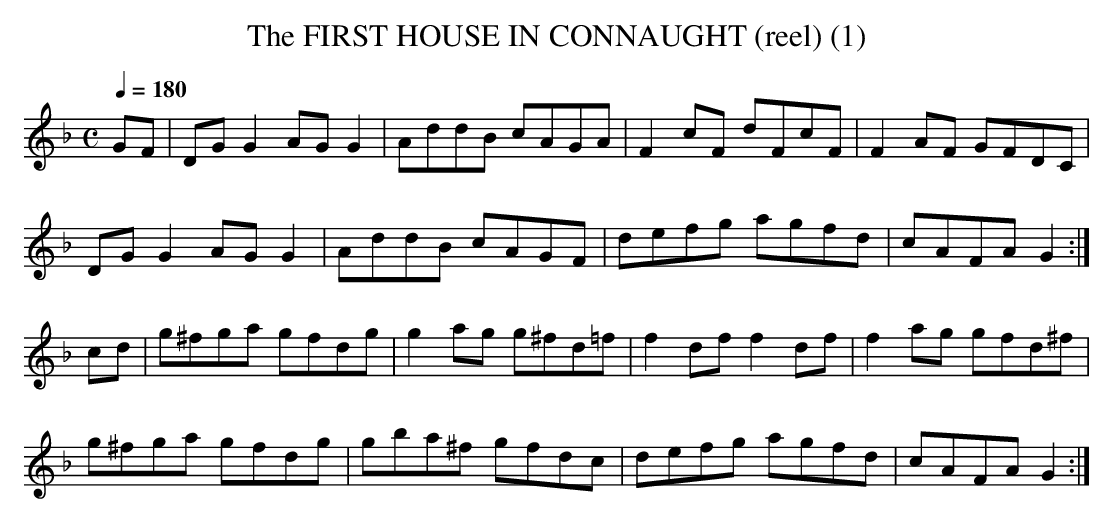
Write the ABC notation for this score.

X:1
T:FIRST HOUSE IN CONNAUGHT (reel) (1), The
Q:1/4=180
M:C
K:Gdor
GF|DGG2 AGG2|AddB cAGA|F2cF dFcF|F2AF GFDC|
DGG2 AGG2|AddB cAGF|defg agfd|cAFA G2 :|
cd|g^fga gfdg|g2ag g^fd=f|f2df f2df|f2ag gfd^f|
g^fga gfdg|gba^f gfdc|defg agfd|cAFA G2 :|
